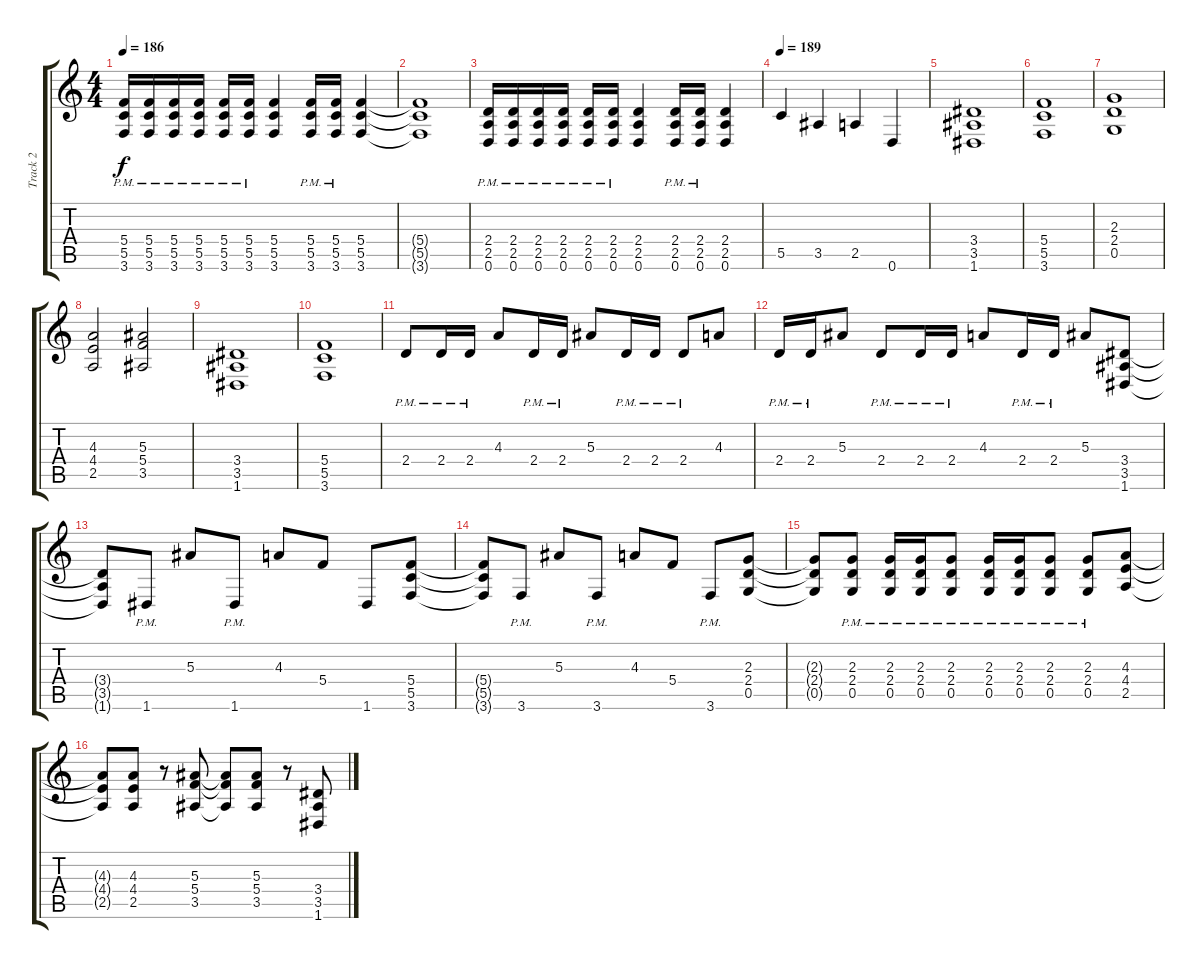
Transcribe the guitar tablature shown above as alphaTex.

\track ("Track 2" "Track 2") {instrument distortionguitar}
\staff {score tabs}
\tuning (D4 A3 F3 C3 G2 D2) {hide}
\ts (4 4)
\tempo 186
\clef g2
\ks c
(5.4{pm} 5.5{pm} 3.6{pm}).16{dy f} (5.4{pm} 5.5{pm} 3.6{pm}).16 (5.4{pm} 5.5{pm} 3.6{pm}).16 (5.4{pm} 5.5{pm} 3.6{pm}).16 (5.4{pm} 5.5{pm} 3.6{pm}).16 (5.4{pm} 5.5{pm} 3.6{pm}).16 (5.4 5.5 3.6).4 (5.4{pm} 5.5{pm} 3.6{pm}).16 (5.4{pm} 5.5{pm} 3.6{pm}).16 (5.4 5.5 3.6).4 |
(5.4{t} 5.5{t} 3.6{t}).1 |
(2.4{pm} 2.5{pm} 0.6{pm}).16 (2.4{pm} 2.5{pm} 0.6{pm}).16 (2.4{pm} 2.5{pm} 0.6{pm}).16 (2.4{pm} 2.5{pm} 0.6{pm}).16 (2.4{pm} 2.5{pm} 0.6{pm}).16 (2.4{pm} 2.5{pm} 0.6{pm}).16 (2.4 2.5 0.6).4 (2.4{pm} 2.5{pm} 0.6{pm}).16 (2.4{pm} 2.5{pm} 0.6{pm}).16 (2.4 2.5 0.6).4 |
\tempo 189
5.5.4 3.5.4 2.5.4 0.6.4 |
(3.4 3.5 1.6).1 |
(5.4 5.5 3.6).1 |
(2.3 2.4 0.5).1 |
(4.3 4.4 2.5).2 (5.3 5.4 3.5).2 |
(3.4 3.5 1.6).1 |
(5.4 5.5 3.6).1 |
2.4{pm}.8 2.4{pm}.16 2.4{pm}.16 4.3.8 2.4{pm}.16 2.4{pm}.16 5.3.8 2.4{pm}.16 2.4{pm}.16 2.4{pm}.8 4.3.8 |
2.4{pm}.16 2.4{pm}.16 5.3.8 2.4{pm}.8 2.4{pm}.16 2.4{pm}.16 4.3.8 2.4{pm}.16 2.4{pm}.16 5.3.8 (3.4 3.5 1.6).8 |
(3.4{t} 3.5{t} 1.6{t}).8 1.6{pm}.8 5.3.8 1.6{pm}.8 4.3.8 5.4.8 1.6.8 (5.4 5.5 3.6).8 |
(5.4{t} 5.5{t} 3.6{t}).8 3.6{pm}.8 5.3.8 3.6{pm}.8 4.3.8 5.4.8 3.6{pm}.8 (2.3 2.4 0.5).8 |
(2.3{t} 2.4{t} 0.5{t}).8 (2.3{pm} 2.4{pm} 0.5{pm}).8 (2.3{pm} 2.4{pm} 0.5{pm}).16 (2.3{pm} 2.4{pm} 0.5{pm}).16 (2.3{pm} 2.4{pm} 0.5{pm}).8 (2.3{pm} 2.4{pm} 0.5{pm}).16 (2.3{pm} 2.4{pm} 0.5{pm}).16 (2.3{pm} 2.4{pm} 0.5{pm}).8 (2.3{pm} 2.4{pm} 0.5{pm}).8 (4.3 4.4 2.5).8 |
(4.3{t} 4.4{t} 2.5{t}).8 (4.3 4.4 2.5).8 r.8 (5.3 5.4 3.5).8 (5.3{t} 5.4{t} 3.5{t}).8 (5.3 5.4 3.5).8 r.8 (3.4 3.5 1.6).8
